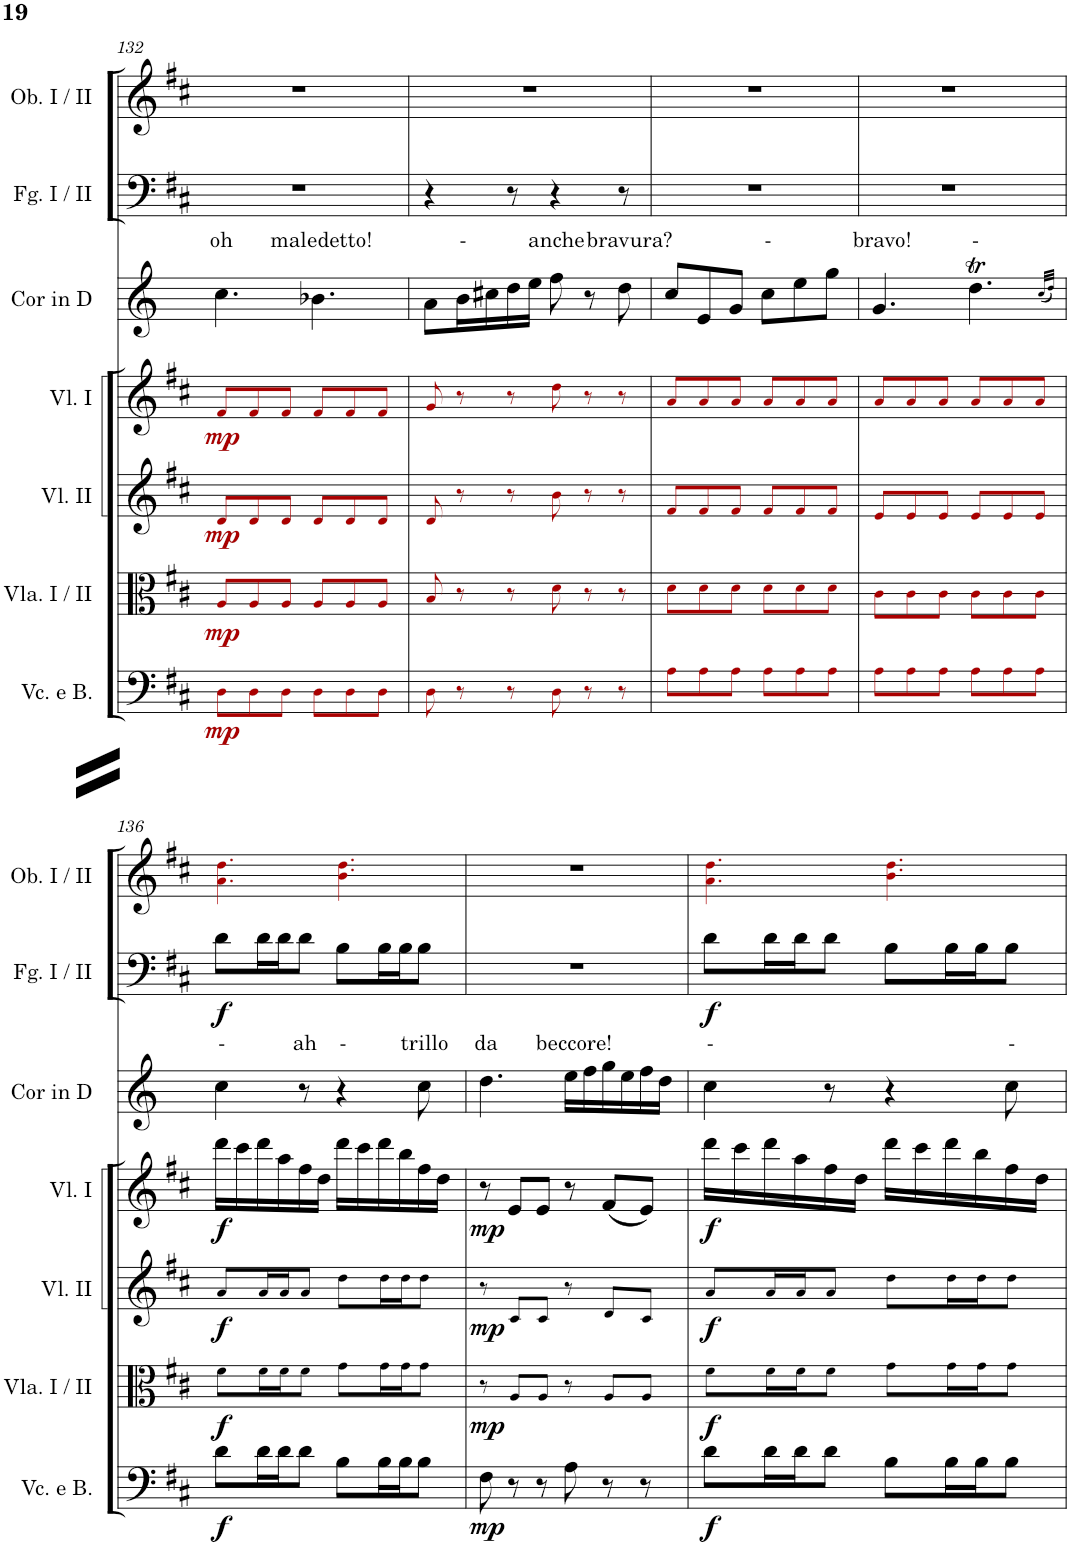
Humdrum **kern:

**kern	**dynam	**kern	**dynam	**kern	**dynam	**kern	**dynam	**kern	**dynam	**kern	**text	**kern	**dynam	**kern
*part8	*part8	*part7	*part7	*part6	*part6	*part5	*part5	*part4	*part4	*part3	*part3	*part2	*part2	*part1
*staff8	*staff8	*staff7	*staff7	*staff6	*staff6	*staff5	*staff5	*staff4	*staff4	*staff3	*staff3	*staff2	*staff2	*staff1
*I"Contrabasses	*	*I"Violoncello e Basso	*	*I"Viola I / II	*	*I"Violino II	*	*I"Violino I	*	*I"Corno principale in Re / D	*	*I"Fagotto I / II	*	*I"Oboe I / II
*I'Cbs.	*	*I'Vc. e B.	*	*I'Vla. I / II	*	*I'Vl. II	*	*I'Vl. I	*	*I'Cor in D	*	*I'Fg. I / II	*	*I'Ob. I / II
!!LO:PB:g=z
*clefF4	*	*clefF4	*	*clefC3	*	*clefG2	*	*clefG2	*	*clefG2	*	*clefF4	*	*clefG2
*Trd7c12	*	*	*	*	*	*	*	*	*	*Trd5c10	*	*	*	*
*k[f#c#]	*	*k[f#c#]	*	*k[f#c#]	*	*k[f#c#]	*	*k[f#c#]	*	*k[]	*	*k[f#c#]	*	*k[f#c#]
*M6/8	*	*M6/8	*	*M6/8	*	*M6/8	*	*M6/8	*	*M6/8	*	*M6/8	*	*M6/8
=132	=132	=132	=132	=132	=132	=132	=132	=132	=132	=132	=132	=132	=132	=132
!	!LO:DY:b	!	!LO:DY:b	!	!LO:DY:b	!	!LO:DY:b	!	!LO:DY:b	!	!LO:LY:a	!	!	!
8D\L	mp	8D!i\L	mp	8A!i/L	mp	8d!i/L	mp	8f#!i/L	mp	4.cc\	oh	2.r	.	2.r
8D\	.	8D!i\	.	8A!i/	.	8d!i/	.	8f#!i/	.	.	.	.	.	.
8D\J	.	8D!i\J	.	8A!i/J	.	8d!i/J	.	8f#!i/J	.	.	.	.	.	.
!	!	!	!	!	!	!	!	!	!	!	!LO:LY:a	!	!	!
8D\L	.	8D!i\L	.	8A!i/L	.	8d!i/L	.	8f#!i/L	.	4.b-X\	maledetto!	.	.	.
8D\	.	8D!i\	.	8A!i/	.	8d!i/	.	8f#!i/	.	.	.	.	.	.
8D\J	.	8D!i\J	.	8A!i/J	.	8d!i/J	.	8f#!i/J	.	.	.	.	.	.
=133	=133	=133	=133	=133	=133	=133	=133	=133	=133	=133	=133	=133	=133	=133
8D	.	8D!i\	.	8B!i/	.	8d!i/	.	8g!i/	.	8a\L	.	4r	.	2.r
!	!	!	!	!	!	!	!	!	!	!	!LO:LY:a	!	!	!
8r	.	8r	.	8r	.	8r	.	8r	.	16b\L	-	.	.	.
.	.	.	.	.	.	.	.	.	.	16cc#X\	.	.	.	.
8r	.	8r	.	8r	.	8r	.	8r	.	16dd\	.	8r	.	.
.	.	.	.	.	.	.	.	.	.	16ee\JJ	.	.	.	.
!	!	!	!	!	!	!	!	!	!	!	!LO:LY:a	!	!	!
8D	.	8D!i\	.	8d!i\	.	8b!i\	.	8dd!i\	.	8ff\	anche	4r	.	.
8r	.	8r	.	8r	.	8r	.	8r	.	8r	.	.	.	.
!	!	!	!	!	!	!	!	!	!	!	!LO:LY:a	!	!	!
8r	.	8r	.	8r	.	8r	.	8r	.	8dd\	bravura?	8r	.	.
=134	=134	=134	=134	=134	=134	=134	=134	=134	=134	=134	=134	=134	=134	=134
8A\L	.	8A!i\L	.	8d!i\L	.	8f#!i/L	.	8a!i/L	.	8cc/L	.	2.r	.	2.r
8A\	.	8A!i\	.	8d!i\	.	8f#!i/	.	8a!i/	.	8e/	.	.	.	.
8A\J	.	8A!i\J	.	8d!i\J	.	8f#!i/J	.	8a!i/J	.	8g/J	.	.	.	.
!	!	!	!	!	!	!	!	!	!	!	!LO:LY:a	!	!	!
8A\L	.	8A!i\L	.	8d!i\L	.	8f#!i/L	.	8a!i/L	.	8cc\L	-	.	.	.
8A\	.	8A!i\	.	8d!i\	.	8f#!i/	.	8a!i/	.	8ee\	.	.	.	.
8A\J	.	8A!i\J	.	8d!i\J	.	8f#!i/J	.	8a!i/J	.	8gg\J	.	.	.	.
=135	=135	=135	=135	=135	=135	=135	=135	=135	=135	=135	=135	=135	=135	=135
!	!	!	!	!	!	!	!	!	!	!	!LO:LY:a	!	!	!
8A\L	.	8A!i\L	.	8c#!i\L	.	8e!i/L	.	8a!i/L	.	4.g/	bravo!	2.r	.	2.r
8A\	.	8A!i\	.	8c#!i\	.	8e!i/	.	8a!i/	.	.	.	.	.	.
8A\J	.	8A!i\J	.	8c#!i\J	.	8e!i/J	.	8a!i/J	.	.	.	.	.	.
!	!	!	!	!	!	!	!	!	!	!	!LO:LY:a	!	!	!
8A\L	.	8A!i\L	.	8c#!i\L	.	8e!i/L	.	8a!i/L	.	4.ddT\	-	.	.	.
8A\	.	8A!i\	.	8c#!i\	.	8e!i/	.	8a!i/	.	.	.	.	.	.
8A\J	.	8A!i\J	.	8c#!i\J	.	8e!i/J	.	8a!i/J	.	.	.	.	.	.
.	.	.	.	.	.	.	.	.	.	(32qcc/LLL	.	.	.	.
.	.	.	.	.	.	.	.	.	.	32qdd/JJJ)	.	.	.	.
!!LO:LB:g=z
=136	=136	=136	=136	=136	=136	=136	=136	=136	=136	=136	=136	=136	=136	=136
!	!LO:DY:b	!	!LO:DY:b	!	!LO:DY:b	!	!LO:DY:b	!	!LO:DY:b	!	!LO:LY:a	!	!LO:DY:b	!
8d\L	f	8d\L	f	8f#!\L	f	8a!/L	f	16ddd\LL	f	4cc\	-	8d\L	f	4.a!i\ 4.dd!i\
.	.	.	.	.	.	.	.	16ccc#\	.	.	.	.	.	.
16d\L	.	16d\L	.	16f#!\L	.	16a!/L	.	16ddd\	.	.	.	16d\L	.	.
16d\J	.	16d\J	.	16f#!\J	.	16a!/J	.	16aa\	.	.	.	16d\J	.	.
!	!	!	!	!	!	!	!	!	!	!	!LO:LY:a	!	!	!
8d\J	.	8d\J	.	8f#!\J	.	8a!/J	.	16ff#\	.	8r	ah	8d\J	.	.
.	.	.	.	.	.	.	.	16dd\JJ	.	.	.	.	.	.
!	!	!	!	!	!	!	!	!	!	!	!LO:LY:a	!	!	!
8B\L	.	8B\L	.	8g!\L	.	8dd!\L	.	16ddd\LL	.	4r	-	8B\L	.	4.b!i\ 4.dd!i\
.	.	.	.	.	.	.	.	16ccc#\	.	.	.	.	.	.
16B\L	.	16B\L	.	16g!\L	.	16dd!\L	.	16ddd\	.	.	.	16B\L	.	.
16B\J	.	16B\J	.	16g!\J	.	16dd!\J	.	16bb\	.	.	.	16B\J	.	.
!	!	!	!	!	!	!	!	!	!	!	!LO:LY:a	!	!	!
8B\J	.	8B\J	.	8g!\J	.	8dd!\J	.	16ff#\	.	8cc\	trillo	8B\J	.	.
.	.	.	.	.	.	.	.	16dd\JJ	.	.	.	.	.	.
=137	=137	=137	=137	=137	=137	=137	=137	=137	=137	=137	=137	=137	=137	=137
!	!LO:DY:b	!	!LO:DY:b	!	!LO:DY:b	!	!LO:DY:b	!	!LO:DY:b	!	!LO:LY:a	!	!	!
8F#	mp	8F#\	mp	8r	mp	8r	mp	8r	mp	4.dd\	da	2.r	.	2.r
8r	.	8r	.	8A!/L	.	8c#!/L	.	8e/L	.	.	.	.	.	.
8r	.	8r	.	8A!/J	.	8c#!/J	.	8e/J	.	.	.	.	.	.
!	!	!	!	!	!	!	!	!	!	!	!LO:LY:a	!	!	!
8A	.	8A\	.	8r	.	8r	.	8r	.	16ee\LL	beccore!	.	.	.
.	.	.	.	.	.	.	.	.	.	16ff\	.	.	.	.
8r	.	8r	.	8A!/L	.	8d!/L	.	(8f#/L	.	16gg\	.	.	.	.
.	.	.	.	.	.	.	.	.	.	16ee\	.	.	.	.
8r	.	8r	.	8A!/J	.	8c#!/J	.	8e/J)	.	16ff\	.	.	.	.
.	.	.	.	.	.	.	.	.	.	16dd\JJ	.	.	.	.
=138	=138	=138	=138	=138	=138	=138	=138	=138	=138	=138	=138	=138	=138	=138
!	!LO:DY:b	!	!LO:DY:b	!	!LO:DY:b	!	!LO:DY:b	!	!LO:DY:b	!	!LO:LY:a	!	!LO:DY:b	!
8d\L	f	8d\L	f	8f#!\L	f	8a!/L	f	16ddd\LL	f	4cc\	-	8d\L	f	4.a!i\ 4.dd!i\
.	.	.	.	.	.	.	.	16ccc#\	.	.	.	.	.	.
16d\L	.	16d\L	.	16f#!\L	.	16a!/L	.	16ddd\	.	.	.	16d\L	.	.
16d\J	.	16d\J	.	16f#!\J	.	16a!/J	.	16aa\	.	.	.	16d\J	.	.
8d\J	.	8d\J	.	8f#!\J	.	8a!/J	.	16ff#\	.	8r	.	8d\J	.	.
.	.	.	.	.	.	.	.	16dd\JJ	.	.	.	.	.	.
8B\L	.	8B\L	.	8g!\L	.	8dd!\L	.	16ddd\LL	.	4r	.	8B\L	.	4.b!i\ 4.dd!i\
.	.	.	.	.	.	.	.	16ccc#\	.	.	.	.	.	.
16B\L	.	16B\L	.	16g!\L	.	16dd!\L	.	16ddd\	.	.	.	16B\L	.	.
16B\J	.	16B\J	.	16g!\J	.	16dd!\J	.	16bb\	.	.	.	16B\J	.	.
!	!	!	!	!	!	!	!	!	!	!	!LO:LY:a	!	!	!
8B\J	.	8B\J	.	8g!\J	.	8dd!\J	.	16ff#\	.	8cc\	-	8B\J	.	.
.	.	.	.	.	.	.	.	16dd\JJ	.	.	.	.	.	.
=	=	=	=	=	=	=	=	=	=	=	=	=	=	=
*-	*-	*-	*-	*-	*-	*-	*-	*-	*-	*-	*-	*-	*-	*-
